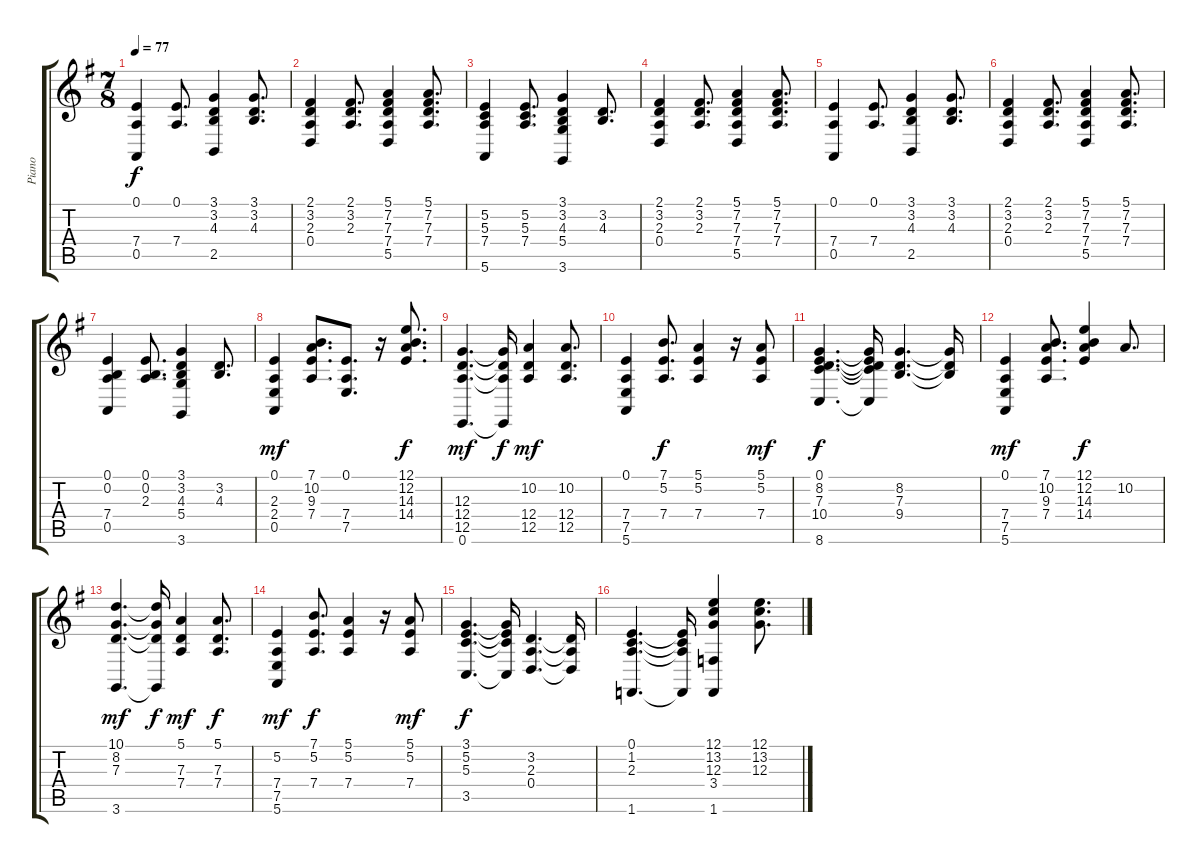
\track ("Piano" "Piano") {instrument brightacousticpiano}
\staff {score tabs}
\tuning (E4 B3 G3 D3 A2 E2) {hide}
\ts (7 8)
\tempo 77
\clef g2
\ks g
(0.1 7.4 0.5).4{dy f} (0.1 7.4).8{d} (3.1 3.2 4.3 2.5).4 (3.1 3.2 4.3).8{d} |
(2.1 3.2 2.3 0.4).4 (2.1 3.2 2.3).8{d} (5.1 7.2 7.3 7.4 5.5).4 (5.1 7.2 7.3 7.4).8{d} |
(5.2 5.3 7.4 5.6).4 (5.2 5.3 7.4).8{d} (3.1 3.2 4.3 5.4 3.6).4 (3.2 4.3).8{d} |
(2.1 3.2 2.3 0.4).4 (2.1 3.2 2.3).8{d} (5.1 7.2 7.3 7.4 5.5).4 (5.1 7.2 7.3 7.4).8{d} |
(0.1 7.4 0.5).4 (0.1 7.4).8{d} (3.1 3.2 4.3 2.5).4 (3.1 3.2 4.3).8{d} |
(2.1 3.2 2.3 0.4).4 (2.1 3.2 2.3).8{d} (5.1 7.2 7.3 7.4 5.5).4 (5.1 7.2 7.3 7.4).8{d} |
(0.1 0.2 7.4 0.5).4 (0.1 0.2 2.3).8{d} (3.1 3.2 4.3 5.4 3.6).4 (3.2 4.3).8{d} |
(0.1 2.3 2.4 0.5).4{dy mf} (7.1 10.2 9.3 7.4).8{d} (0.1 7.4 7.5).8{d} r.16 (12.1 12.2 14.3 14.4).8{d dy f} |
(12.3 12.4 12.5 0.6).4{d dy mf} (12.3{t} 12.4{t} 12.5{t} 0.6{t}).16{dy f} (10.2 12.4 12.5).4{dy mf} (10.2 12.4 12.5).8{d} |
(0.1 7.4 7.5 5.6).4 (7.1 5.2 7.4).8{d dy f} (5.1 5.2 7.4).4 r.16 (5.1 5.2 7.4).8{dy mf} |
(0.1 8.2 7.3 10.4 8.6).4{d dy f} (0.1{t} 8.2{t} 7.3{t} 10.4{t} 8.6{t}).16 (8.2 7.3 9.4).4{d} (8.2{t} 7.3{t} 9.4{t}).16 |
(0.1 7.4 7.5 5.6).4{dy mf} (7.1 10.2 9.3 7.4).8{d} (12.1 12.2 14.3 14.4).4{dy f} 10.2.8{d} |
(10.1 8.2 7.3 3.6).4{d dy mf} (10.1{t} 8.2{t} 7.3{t} 3.6{t}).16{dy f} (5.1 7.3 7.4).4{dy mf} (5.1 7.3 7.4).8{d dy f} |
(5.2 7.4 7.5 5.6).4{dy mf} (7.1 5.2 7.4).8{d dy f} (5.1 5.2 7.4).4 r.16 (5.1 5.2 7.4).8{dy mf} |
(3.1 5.2 5.3 3.5).4{d dy f} (3.1{t} 5.2{t} 5.3{t} 3.5{t}).16 (3.2 2.3 0.4).4{d} (3.2{t} 2.3{t} 0.4{t}).16 |
(0.1 1.2 2.3 1.6).4{d} (0.1{t} 1.2{t} 2.3{t} 1.6{t}).16 (12.1 13.2 12.3 3.4 1.6).4 (12.1 13.2 12.3).8{d}
